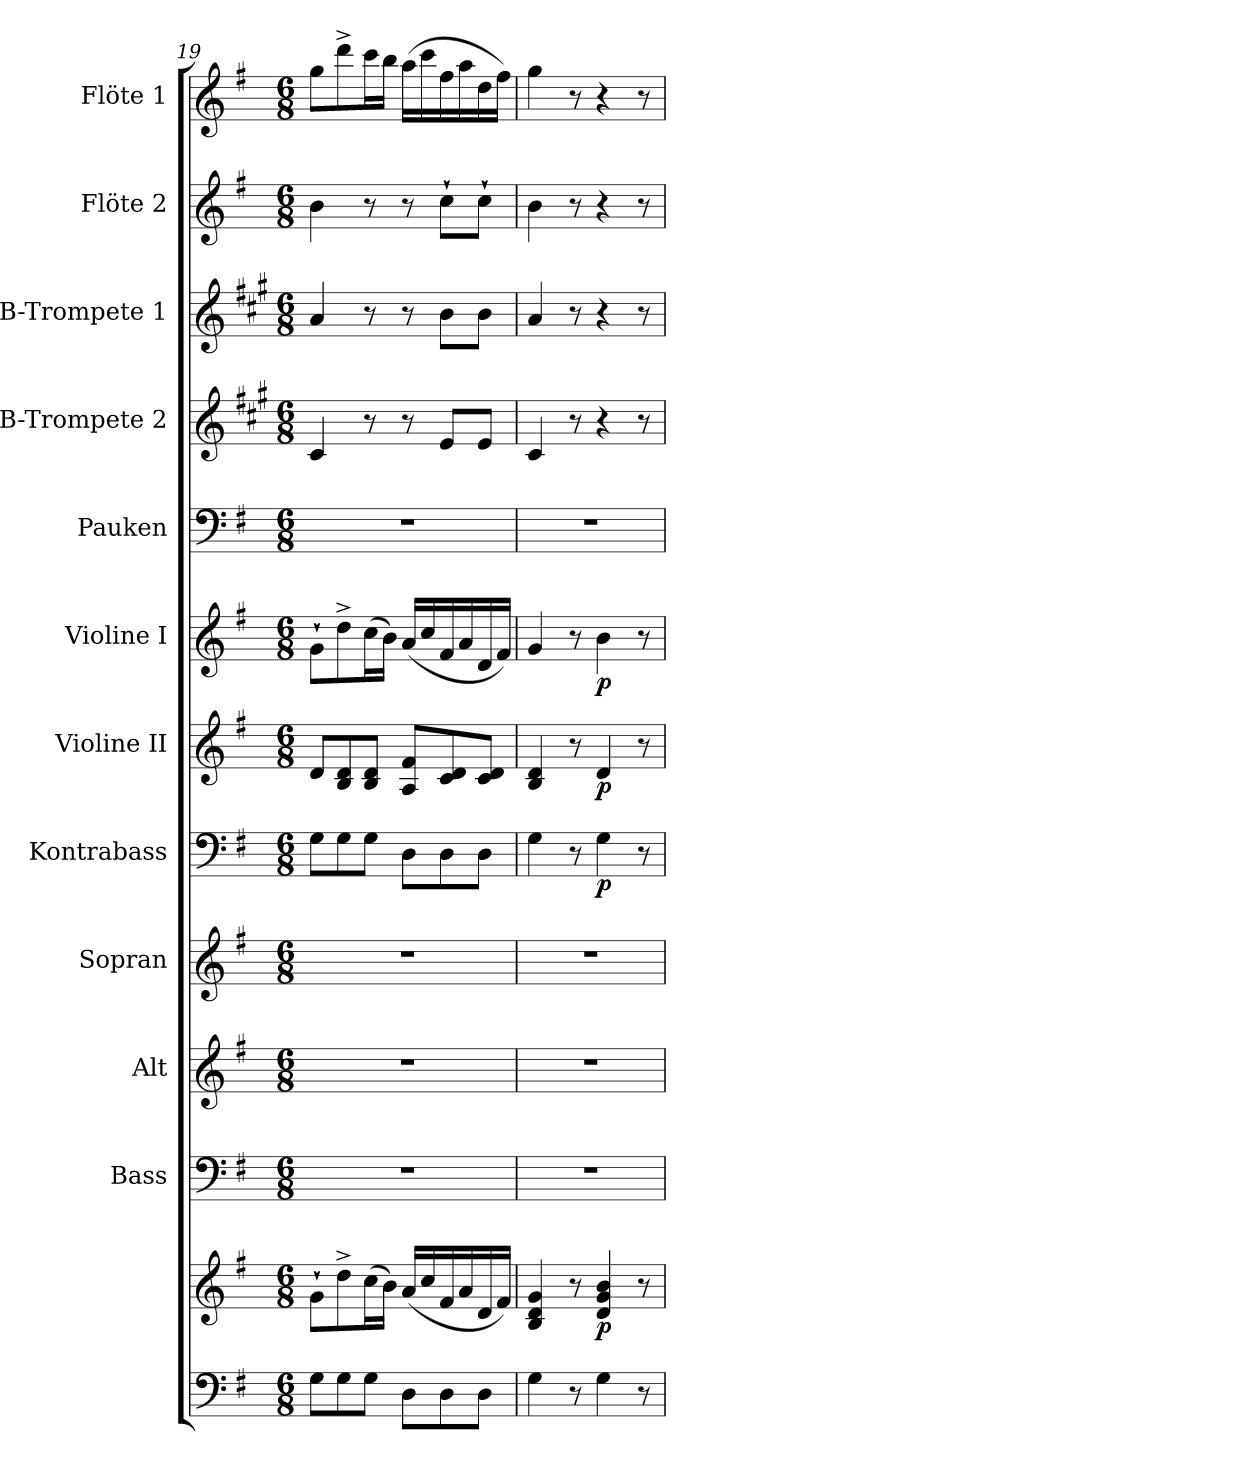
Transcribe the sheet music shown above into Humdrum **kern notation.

**kern	**kern	**dynam	**kern	**kern	**kern	**kern	**dynam	**kern	**dynam	**kern	**dynam	**kern	**kern	**kern	**kern	**kern
*part12	*part12	*part12	*part11	*part10	*part9	*part8	*part8	*part7	*part7	*part6	*part6	*part5	*part4	*part3	*part2	*part1
*staff13	*staff12	*staff12/13	*staff11	*staff10	*staff9	*staff8	*staff8	*staff7	*staff7	*staff6	*staff6	*staff5	*staff4	*staff3	*staff2	*staff1
*	*	*	*I"Bass	*I"Alt	*I"Sopran	*I"Kontrabass	*	*I"Violine II	*	*I"Violine I	*	*I"Pauken	*I"B-Trompete 2	*I"B-Trompete 1	*I"Flöte 2	*I"Flöte 1
*	*	*	*I'B.	*I'A.	*I'S.	*I'Kb.	*	*I'Vl. II	*	*I'Vl. I	*	*I'Pk.	*I'B Trp. 2	*I'B Trp. 1	*I'Fl. 2	*I'Fl. 1
*clefF4	*clefG2	*	*clefF4	*clefG2	*clefG2	*clefF4	*	*clefG2	*	*clefG2	*	*clefF4	*clefG2	*clefG2	*clefG2	*clefG2
*	*	*	*	*	*	*ITrd7c12	*	*	*	*	*	*	*ITrd1c2	*ITrd1c2	*	*
*k[f#]	*k[f#]	*	*k[f#]	*k[f#]	*k[f#]	*k[f#]	*	*k[f#]	*	*k[f#]	*	*k[f#]	*k[f#]	*k[f#]	*k[f#]	*k[f#]
*G:	*G:	*	*G:	*G:	*G:	*G:	*	*G:	*	*G:	*	*G:	*G:	*G:	*G:	*G:
*M6/8	*M6/8	*	*M6/8	*M6/8	*M6/8	*M6/8	*	*M6/8	*	*M6/8	*	*M6/8	*M6/8	*M6/8	*M6/8	*M6/8
=19	=19	=19	=19	=19	=19	=19	=19	=19	=19	=19	=19	=19	=19	=19	=19	=19
8G\L	8g`>\L	.	2.r	2.r	2.r	8GG\L	.	8d/L	.	8g`>\L	.	2.r	4B/	4g/	4b\	8gg\L
8G\	8dd^>\	.	.	.	.	8GG\	.	8B/ 8d/	.	8dd^>\	.	.	.	.	.	8ddd^>\
8G\J	(>16cc\L	.	.	.	.	8GG\J	.	8B/ 8d/J	.	(>16cc\L	.	.	8r	8r	8r	16ccc\L
.	16b\JJ)	.	.	.	.	.	.	.	.	16b\JJ)	.	.	.	.	.	16bb\JJ
8D\L	(<16a/LL	.	.	.	.	8DD\L	.	8A/ 8f#/L	.	(<16a/LL	.	.	8r	8r	8r	(>16aa\LL
.	16cc/	.	.	.	.	.	.	.	.	16cc/	.	.	.	.	.	16ccc\
8D\	16f#/	.	.	.	.	8DD\	.	8c/ 8d/	.	16f#/	.	.	8d/L	8a\L	8cc`>\L	16ff#\
.	16a/	.	.	.	.	.	.	.	.	16a/	.	.	.	.	.	16aa\
8D\J	16d/	.	.	.	.	8DD\J	.	8c/ 8d/J	.	16d/	.	.	8d/J	8a\J	8cc`>\J	16dd\
.	16f#/JJ)	.	.	.	.	.	.	.	.	16f#/JJ)	.	.	.	.	.	16ff#\JJ)
=20	=20	=20	=20	=20	=20	=20	=20	=20	=20	=20	=20	=20	=20	=20	=20	=20
4G\	4B/ 4d/ 4g/	.	2.r	2.r	2.r	4GG\	.	4B/ 4d/	.	4g/	.	2.r	4B/	4g/	4b\	4gg\
8r	8r	.	.	.	.	8r	.	8r	.	8r	.	.	8r	8r	8r	8r
!	!	!LO:DY:b	!	!	!	!	!LO:DY:b	!	!LO:DY:b	!	!LO:DY:b	!	!	!	!	!
4G\	4d/ 4g/ 4b/	p	.	.	.	4GG\	p	4d/	p	4b\	p	.	4r	4r	4r	4r
8r	8r	.	.	.	.	8r	.	8r	.	8r	.	.	8r	8r	8r	8r
=	=	=	=	=	=	=	=	=	=	=	=	=	=	=	=	=
*-	*-	*-	*-	*-	*-	*-	*-	*-	*-	*-	*-	*-	*-	*-	*-	*-
